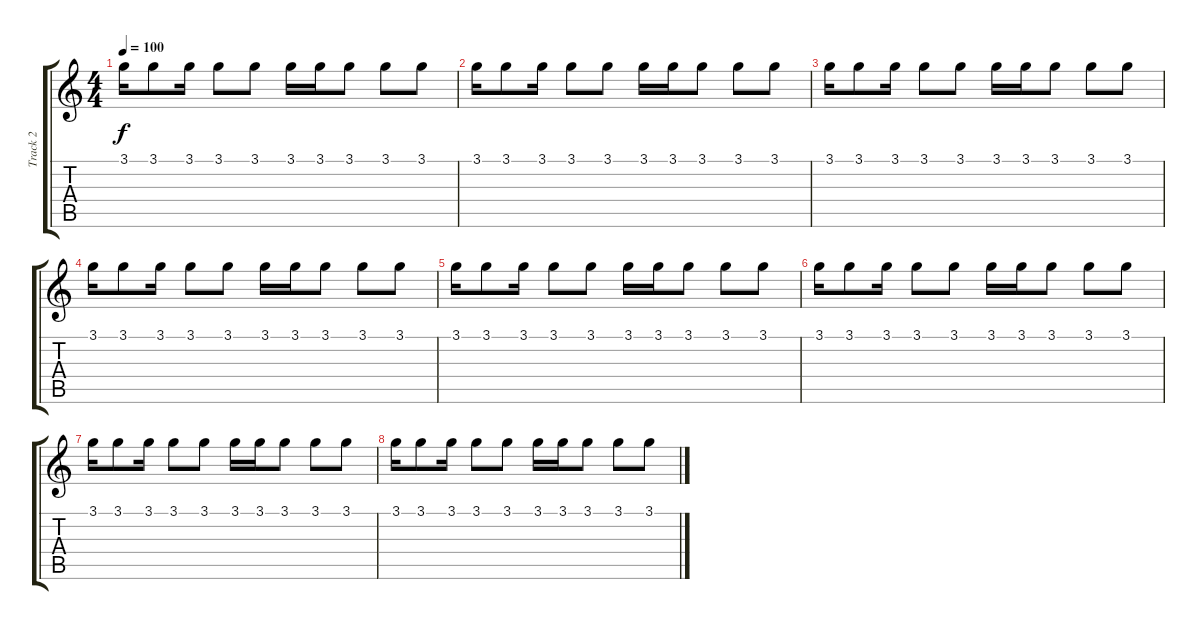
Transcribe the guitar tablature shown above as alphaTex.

\track ("Track 2" "Track 2") {instrument electricguitarmuted}
\staff {score tabs}
\tuning (E4 B3 G3 D3 A2 E2) {hide}
\ts (4 4)
\tempo 100
\clef g2
\ks c
3.1.16{dy f} 3.1.8 3.1.16 3.1.8 3.1.8 3.1.16 3.1.16 3.1.8 3.1.8 3.1.8 |
3.1.16 3.1.8 3.1.16 3.1.8 3.1.8 3.1.16 3.1.16 3.1.8 3.1.8 3.1.8 |
3.1.16 3.1.8 3.1.16 3.1.8 3.1.8 3.1.16 3.1.16 3.1.8 3.1.8 3.1.8 |
3.1.16 3.1.8 3.1.16 3.1.8 3.1.8 3.1.16 3.1.16 3.1.8 3.1.8 3.1.8 |
3.1.16 3.1.8 3.1.16 3.1.8 3.1.8 3.1.16 3.1.16 3.1.8 3.1.8 3.1.8 |
3.1.16 3.1.8 3.1.16 3.1.8 3.1.8 3.1.16 3.1.16 3.1.8 3.1.8 3.1.8 |
3.1.16 3.1.8 3.1.16 3.1.8 3.1.8 3.1.16 3.1.16 3.1.8 3.1.8 3.1.8 |
3.1.16 3.1.8 3.1.16 3.1.8 3.1.8 3.1.16 3.1.16 3.1.8 3.1.8 3.1.8
